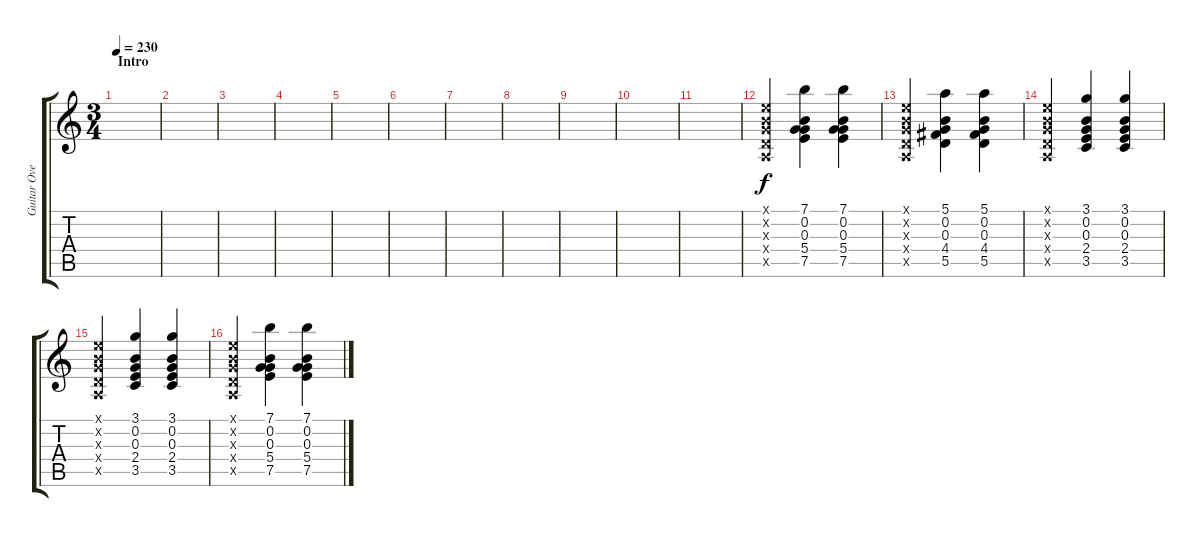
\track ("Guitar Overdub" "Guitar Ove") {instrument acousticguitarsteel}
\staff {score tabs}
\tuning (E4 B3 G3 D3 A2 E2) {hide}
\ts (3 4)
\section ("" "Intro")
\tempo 230
\clef g2
\ks c
|
|
|
|
|
|
|
|
|
|
|
(0.1{x} 0.2{x} 0.3{x} 0.4{x} 0.5{x}).4 (7.1 0.2 0.3 5.4 7.5).4 (7.1 0.2 0.3 5.4 7.5).4 |
(0.1{x} 0.2{x} 0.3{x} 0.4{x} 0.5{x}).4 (5.1 0.2 0.3 4.4 5.5).4 (5.1 0.2 0.3 4.4 5.5).4 |
(0.1{x} 0.2{x} 0.3{x} 0.4{x} 0.5{x}).4 (3.1 0.2 0.3 2.4 3.5).4 (3.1 0.2 0.3 2.4 3.5).4 |
(0.1{x} 0.2{x} 0.3{x} 0.4{x} 0.5{x}).4 (3.1 0.2 0.3 2.4 3.5).4 (3.1 0.2 0.3 2.4 3.5).4 |
(0.1{x} 0.2{x} 0.3{x} 0.4{x} 0.5{x}).4 (7.1 0.2 0.3 5.4 7.5).4 (7.1 0.2 0.3 5.4 7.5).4
